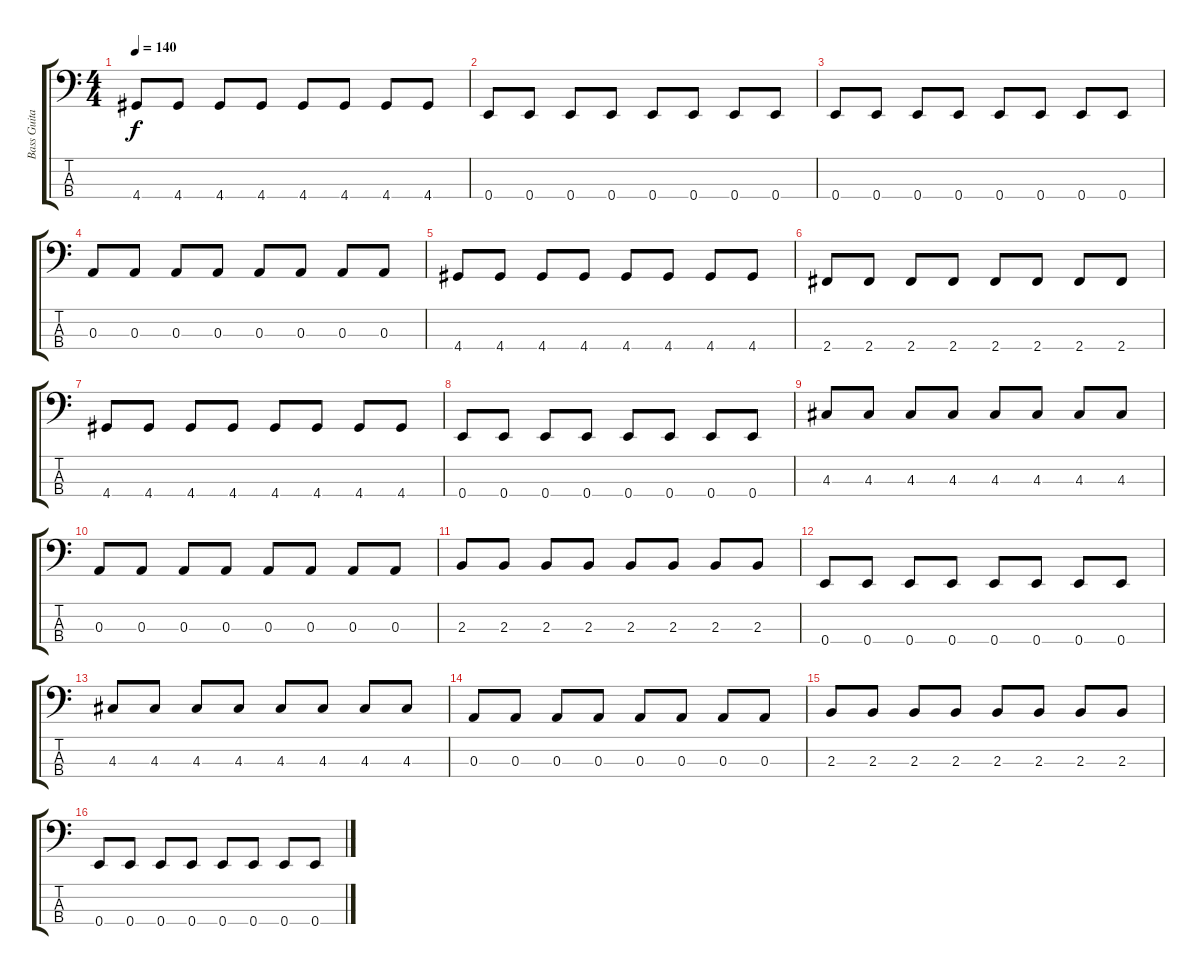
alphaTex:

\track ("Bass Guitar" "Bass Guita") {instrument electricbassfinger}
\staff {score tabs}
\tuning (G2 D2 A1 E1) {hide}
\ts (4 4)
\tempo 140
\clef f4
\ks c
4.4.8{dy f} 4.4.8 4.4.8 4.4.8 4.4.8 4.4.8 4.4.8 4.4.8 |
0.4.8 0.4.8 0.4.8 0.4.8 0.4.8 0.4.8 0.4.8 0.4.8 |
0.4.8 0.4.8 0.4.8 0.4.8 0.4.8 0.4.8 0.4.8 0.4.8 |
0.3.8 0.3.8 0.3.8 0.3.8 0.3.8 0.3.8 0.3.8 0.3.8 |
4.4.8 4.4.8 4.4.8 4.4.8 4.4.8 4.4.8 4.4.8 4.4.8 |
2.4.8 2.4.8 2.4.8 2.4.8 2.4.8 2.4.8 2.4.8 2.4.8 |
4.4.8 4.4.8 4.4.8 4.4.8 4.4.8 4.4.8 4.4.8 4.4.8 |
0.4.8 0.4.8 0.4.8 0.4.8 0.4.8 0.4.8 0.4.8 0.4.8 |
4.3.8 4.3.8 4.3.8 4.3.8 4.3.8 4.3.8 4.3.8 4.3.8 |
0.3.8 0.3.8 0.3.8 0.3.8 0.3.8 0.3.8 0.3.8 0.3.8 |
2.3.8 2.3.8 2.3.8 2.3.8 2.3.8 2.3.8 2.3.8 2.3.8 |
0.4.8 0.4.8 0.4.8 0.4.8 0.4.8 0.4.8 0.4.8 0.4.8 |
4.3.8 4.3.8 4.3.8 4.3.8 4.3.8 4.3.8 4.3.8 4.3.8 |
0.3.8 0.3.8 0.3.8 0.3.8 0.3.8 0.3.8 0.3.8 0.3.8 |
2.3.8 2.3.8 2.3.8 2.3.8 2.3.8 2.3.8 2.3.8 2.3.8 |
0.4.8 0.4.8 0.4.8 0.4.8 0.4.8 0.4.8 0.4.8 0.4.8
